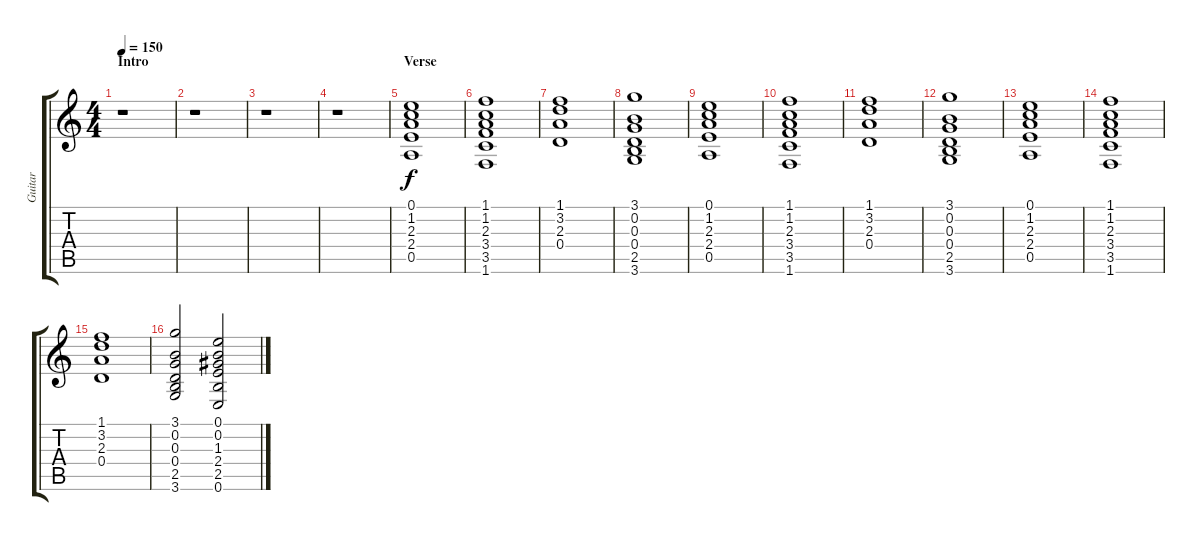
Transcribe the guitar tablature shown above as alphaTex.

\track ("Guitar" "Guitar") {instrument electricguitarjazz}
\staff {score tabs}
\tuning (E4 B3 G3 D3 A2 E2) {hide}
\ts (4 4)
\section ("" "Intro")
\tempo 150
\clef g2
\ks c
r.1{dy f instrument electricguitarjazz} |
r.1 |
r.1 |
r.1 |
\section ("" "Verse")
(0.1 1.2 2.3 2.4 0.5).1 |
(1.1 1.2 2.3 3.4 3.5 1.6).1 |
(1.1 3.2 2.3 0.4).1 |
(3.1 0.2 0.3 0.4 2.5 3.6).1 |
(0.1 1.2 2.3 2.4 0.5).1 |
(1.1 1.2 2.3 3.4 3.5 1.6).1 |
(1.1 3.2 2.3 0.4).1 |
(3.1 0.2 0.3 0.4 2.5 3.6).1 |
(0.1 1.2 2.3 2.4 0.5).1 |
(1.1 1.2 2.3 3.4 3.5 1.6).1 |
(1.1 3.2 2.3 0.4).1 |
(3.1 0.2 0.3 0.4 2.5 3.6).2 (0.1 0.2 1.3 2.4 2.5 0.6).2
